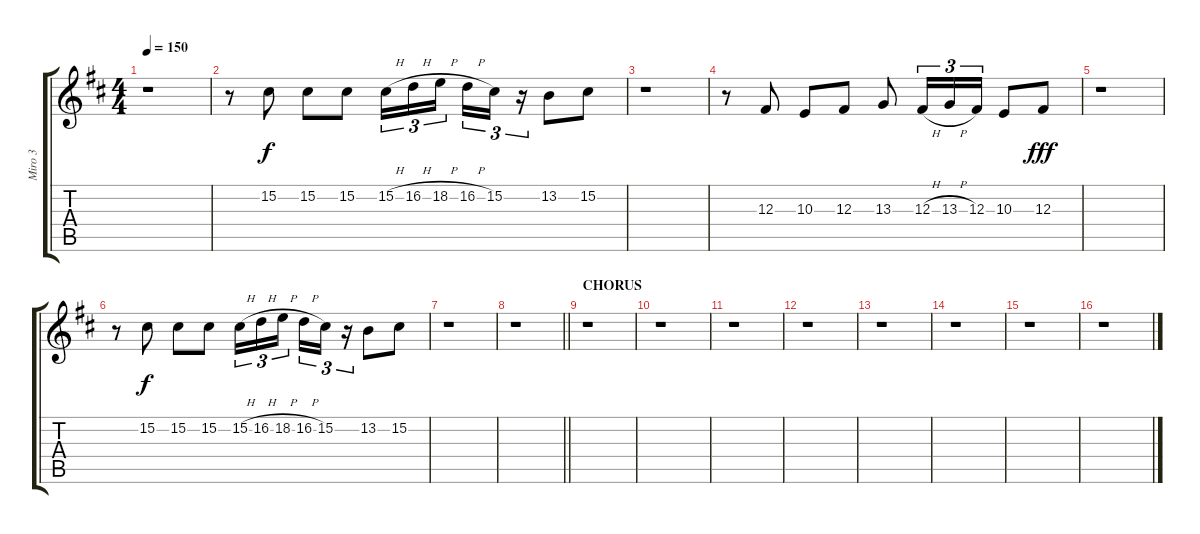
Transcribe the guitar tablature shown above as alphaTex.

\track ("Miro 3" "Miro 3") {instrument flute}
\staff {score tabs}
\tuning (Eb4 Bb3 Gb3 Db3 Ab2 Eb2) {hide}
\ts (4 4)
\tempo 150
\clef g2
\ks bminor
r.1{dy f} |
r.8 15.2.8 15.2.8 15.2.8 15.2{h}.16{tu (3 2)} 16.2{h}.16{tu (3 2)} 18.2{h}.16{tu (3 2) beam splitsecondary} 16.2{h}.16{tu (3 2)} 15.2.16{tu (3 2)} r.16{tu (3 2)} 13.2.8 15.2.8 |
r.1 |
r.8 12.3.8 10.3.8 12.3.8 13.3.8 12.3{h}.16{tu (3 2)} 13.3{h}.16{tu (3 2)} 12.3.16{tu (3 2)} 10.3.8 12.3.8{dy fff} |
r.1 |
r.8 15.2.8{dy f} 15.2.8 15.2.8 15.2{h}.16{tu (3 2)} 16.2{h}.16{tu (3 2)} 18.2{h}.16{tu (3 2) beam splitsecondary} 16.2{h}.16{tu (3 2)} 15.2.16{tu (3 2)} r.16{tu (3 2)} 13.2.8 15.2.8 |
r.1 |
\barLineRight lightlight
r.1 |
\section ("" "CHORUS")
r.1 |
r.1 |
r.1 |
r.1 |
r.1 |
r.1 |
r.1 |
r.1
